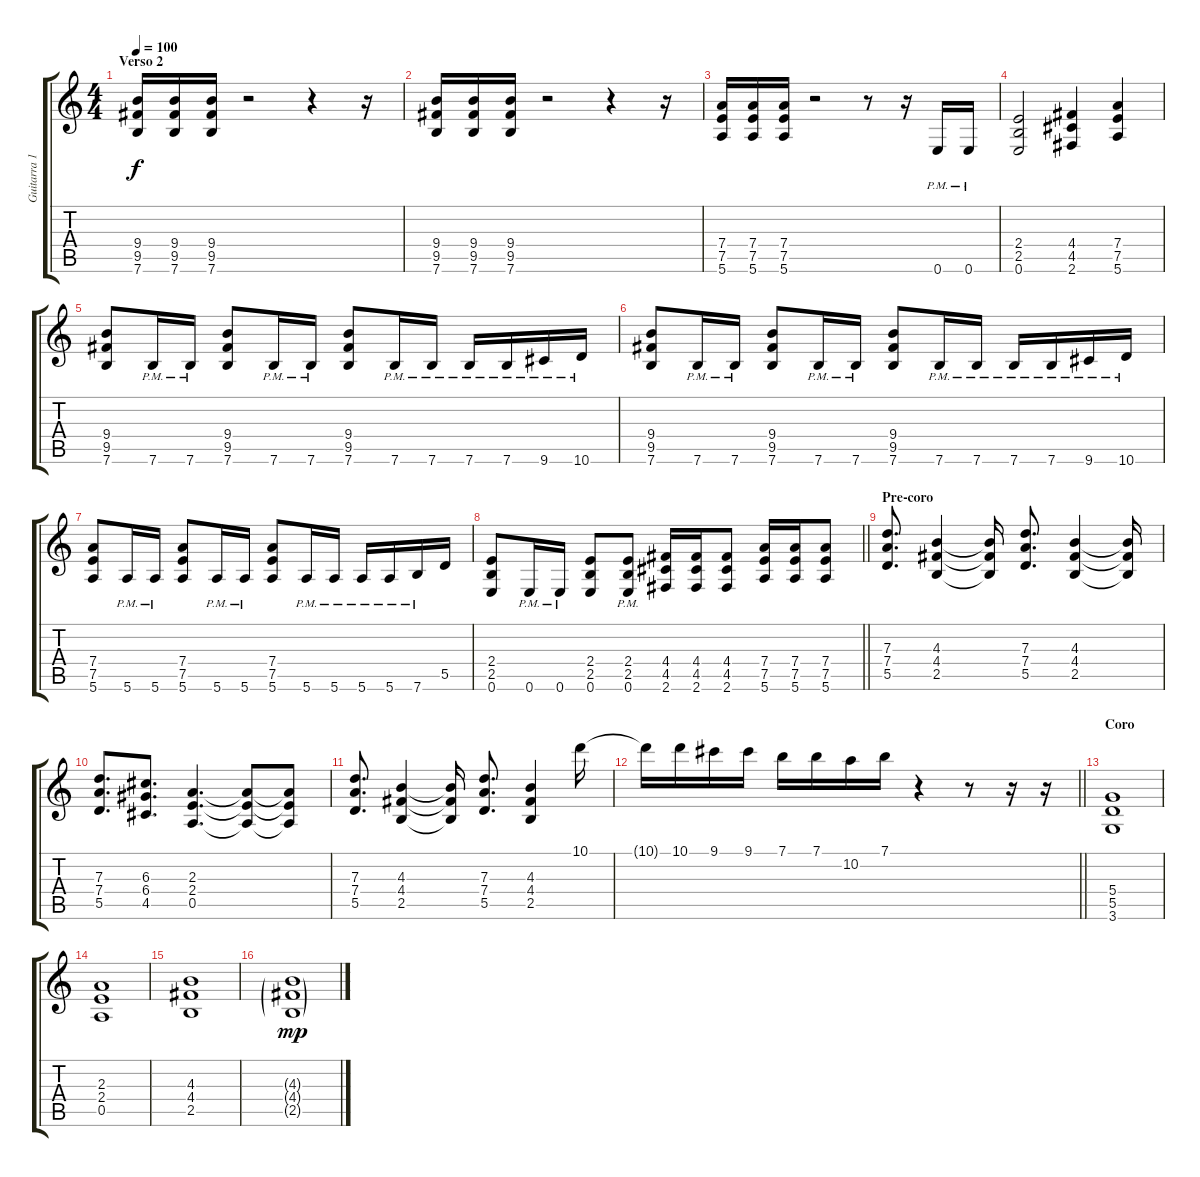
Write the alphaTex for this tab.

\track ("Guitarra 1" "Guitarra 1") {instrument distortionguitar}
\staff {score tabs}
\tuning (E4 B3 G3 D3 A2 E2) {hide}
\ts (4 4)
\section ("" "Verso 2")
\tempo 100
\clef g2
\ks c
(9.4 9.5 7.6).16{dy f} (9.4 9.5 7.6).16 (9.4 9.5 7.6).16 r.2 r.4 r.16 |
(9.4 9.5 7.6).16 (9.4 9.5 7.6).16 (9.4 9.5 7.6).16 r.2 r.4 r.16 |
(7.4 7.5 5.6).16 (7.4 7.5 5.6).16 (7.4 7.5 5.6).16 r.2 r.8 r.16 0.6{pm}.16 0.6{pm}.16 |
(2.4 2.5 0.6).2 (4.4 4.5 2.6).4 (7.4 7.5 5.6).4 |
(9.4 9.5 7.6).8 7.6{pm}.16 7.6{pm}.16 (9.4 9.5 7.6).8 7.6{pm}.16 7.6{pm}.16 (9.4 9.5 7.6).8 7.6{pm}.16 7.6{pm}.16 7.6{pm}.16 7.6{pm}.16 9.6{pm}.16 10.6{pm}.16 |
(9.4 9.5 7.6).8 7.6{pm}.16 7.6{pm}.16 (9.4 9.5 7.6).8 7.6{pm}.16 7.6{pm}.16 (9.4 9.5 7.6).8 7.6{pm}.16 7.6{pm}.16 7.6{pm}.16 7.6{pm}.16 9.6{pm}.16 10.6{pm}.16 |
(7.4 7.5 5.6).8 5.6{pm}.16 5.6{pm}.16 (7.4 7.5 5.6).8 5.6{pm}.16 5.6{pm}.16 (7.4 7.5 5.6).8 5.6{pm}.16 5.6{pm}.16 5.6{pm}.16 5.6{pm}.16 7.6{pm}.16 5.5.16 |
\barLineRight lightlight
(2.4 2.5 0.6).8 0.6{pm}.16 0.6{pm}.16 (2.4 2.5 0.6).8 (2.4 2.5 0.6{pm}).8 (4.4 4.5 2.6).16 (4.4 4.5 2.6).16 (4.4 4.5 2.6).8 (7.4 7.5 5.6).16 (7.4 7.5 5.6).16 (7.4 7.5 5.6).8 |
\section ("" "Pre-coro")
(7.3 7.4 5.5).8{d} (4.3 4.4 2.5).4 (4.3{t} 4.4{t} 2.5{t}).16 (7.3 7.4 5.5).8{d} (4.3 4.4 2.5).4 (4.3{t} 4.4{t} 2.5{t}).16 |
(7.3 7.4 5.5).8{d} (6.3 6.4 4.5).8{d} (2.3 2.4 0.5).4{d} (2.3{t} 2.4{t} 0.5{t}).8 (2.3{t} 2.4{t} 0.5{t}).8 |
(7.3 7.4 5.5).8{d} (4.3 4.4 2.5).4 (4.3{t} 4.4{t} 2.5{t}).16 (7.3 7.4 5.5).8{d} (4.3 4.4 2.5).4 10.1.16 |
\barLineRight lightlight
10.1{t}.16 10.1.16 9.1.16 9.1.16 7.1.16 7.1.16 10.2.16 7.1.16 r.4 r.8 r.16 r.16 |
\section ("" "Coro")
(5.4 5.5 3.6).1 |
(2.3 2.4 0.5).1 |
(4.3 4.4 2.5).1 |
(4.3{g} 4.4{g} 2.5{g}).1{dy mp}
